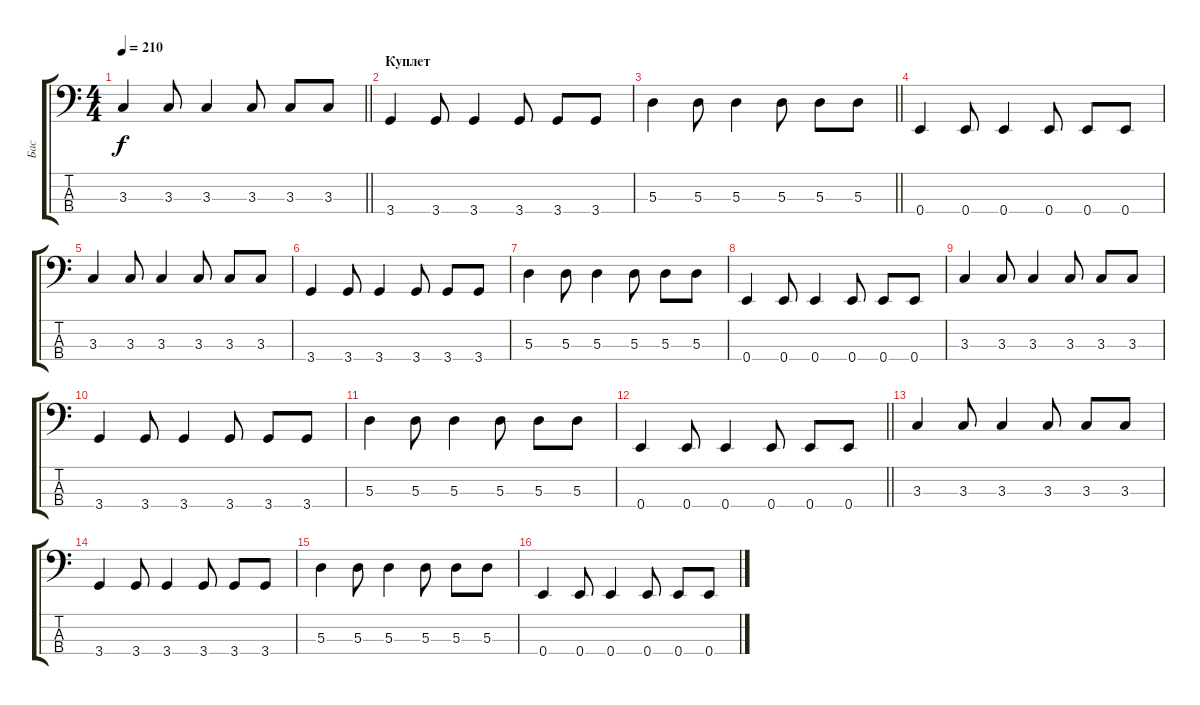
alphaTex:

\track ("Бас" "Бас") {instrument electricbassfinger}
\staff {score tabs}
\tuning (G2 D2 A1 E1) {hide}
\ts (4 4)
\tempo 210
\clef f4
\barLineRight lightlight
\ks c
3.3.4{dy f} 3.3.8 3.3.4 3.3.8 3.3.8 3.3.8 |
\section ("" "Куплет")
3.4.4 3.4.8 3.4.4 3.4.8 3.4.8 3.4.8 |
\barLineRight lightlight
5.3.4 5.3.8 5.3.4 5.3.8 5.3.8 5.3.8 |
0.4.4 0.4.8 0.4.4 0.4.8 0.4.8 0.4.8 |
3.3.4 3.3.8 3.3.4 3.3.8 3.3.8 3.3.8 |
3.4.4 3.4.8 3.4.4 3.4.8 3.4.8 3.4.8 |
5.3.4 5.3.8 5.3.4 5.3.8 5.3.8 5.3.8 |
0.4.4 0.4.8 0.4.4 0.4.8 0.4.8 0.4.8 |
3.3.4 3.3.8 3.3.4 3.3.8 3.3.8 3.3.8 |
3.4.4 3.4.8 3.4.4 3.4.8 3.4.8 3.4.8 |
5.3.4 5.3.8 5.3.4 5.3.8 5.3.8 5.3.8 |
\barLineRight lightlight
0.4.4 0.4.8 0.4.4 0.4.8 0.4.8 0.4.8 |
3.3.4 3.3.8 3.3.4 3.3.8 3.3.8 3.3.8 |
3.4.4 3.4.8 3.4.4 3.4.8 3.4.8 3.4.8 |
5.3.4 5.3.8 5.3.4 5.3.8 5.3.8 5.3.8 |
0.4.4 0.4.8 0.4.4 0.4.8 0.4.8 0.4.8
